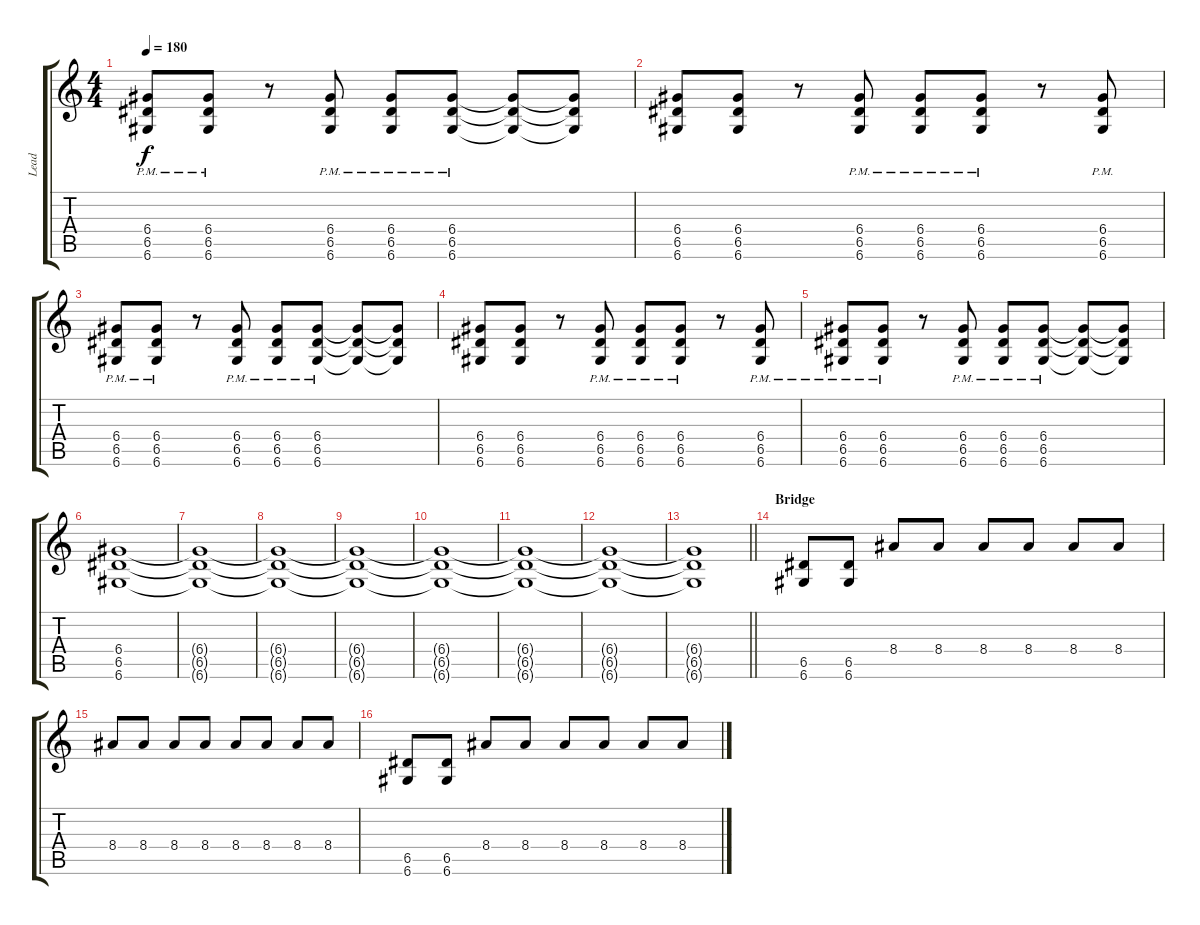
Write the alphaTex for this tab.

\track ("Lead" "Lead") {instrument distortionguitar}
\staff {score tabs}
\tuning (E4 B3 G3 D3 A2 D2) {hide}
\ts (4 4)
\tempo 180
\clef g2
\ks c
(6.4{pm} 6.5{pm} 6.6{pm}).8{dy f} (6.4{pm} 6.5{pm} 6.6{pm}).8 r.8 (6.4{pm} 6.5{pm} 6.6{pm}).8 (6.4{pm} 6.5{pm} 6.6{pm}).8 (6.4{pm} 6.5{pm} 6.6{pm}).8 (6.4{t} 6.5{t} 6.6{t}).8 (6.4{t} 6.5{t} 6.6{t}).8 |
(6.4 6.5 6.6).8 (6.4 6.5 6.6).8 r.8 (6.4{pm} 6.5{pm} 6.6{pm}).8 (6.4{pm} 6.5{pm} 6.6{pm}).8 (6.4{pm} 6.5{pm} 6.6{pm}).8 r.8 (6.4{pm} 6.5{pm} 6.6{pm}).8 |
(6.4{pm} 6.5{pm} 6.6{pm}).8 (6.4{pm} 6.5{pm} 6.6{pm}).8 r.8 (6.4{pm} 6.5{pm} 6.6{pm}).8 (6.4{pm} 6.5{pm} 6.6{pm}).8 (6.4{pm} 6.5{pm} 6.6{pm}).8 (6.4{t} 6.5{t} 6.6{t}).8 (6.4{t} 6.5{t} 6.6{t}).8 |
(6.4 6.5 6.6).8 (6.4 6.5 6.6).8 r.8 (6.4{pm} 6.5{pm} 6.6{pm}).8 (6.4{pm} 6.5{pm} 6.6{pm}).8 (6.4{pm} 6.5{pm} 6.6{pm}).8 r.8 (6.4{pm} 6.5{pm} 6.6{pm}).8 |
(6.4{pm} 6.5{pm} 6.6{pm}).8 (6.4{pm} 6.5{pm} 6.6{pm}).8 r.8 (6.4{pm} 6.5{pm} 6.6{pm}).8 (6.4{pm} 6.5{pm} 6.6{pm}).8 (6.4{pm} 6.5{pm} 6.6{pm}).8 (6.4{t} 6.5{t} 6.6{t}).8 (6.4{t} 6.5{t} 6.6{t}).8 |
(6.4 6.5 6.6).1 |
(6.4{t} 6.5{t} 6.6{t}).1 |
(6.4{t} 6.5{t} 6.6{t}).1 |
(6.4{t} 6.5{t} 6.6{t}).1 |
(6.4{t} 6.5{t} 6.6{t}).1 |
(6.4{t} 6.5{t} 6.6{t}).1 |
(6.4{t} 6.5{t} 6.6{t}).1 |
\barLineRight lightlight
(6.4{t} 6.5{t} 6.6{t}).1 |
\section ("" "Bridge")
(6.5 6.6).8 (6.5 6.6).8 8.4.8 8.4.8 8.4.8 8.4.8 8.4.8 8.4.8 |
8.4.8 8.4.8 8.4.8 8.4.8 8.4.8 8.4.8 8.4.8 8.4.8 |
(6.5 6.6).8 (6.5 6.6).8 8.4.8 8.4.8 8.4.8 8.4.8 8.4.8 8.4.8
